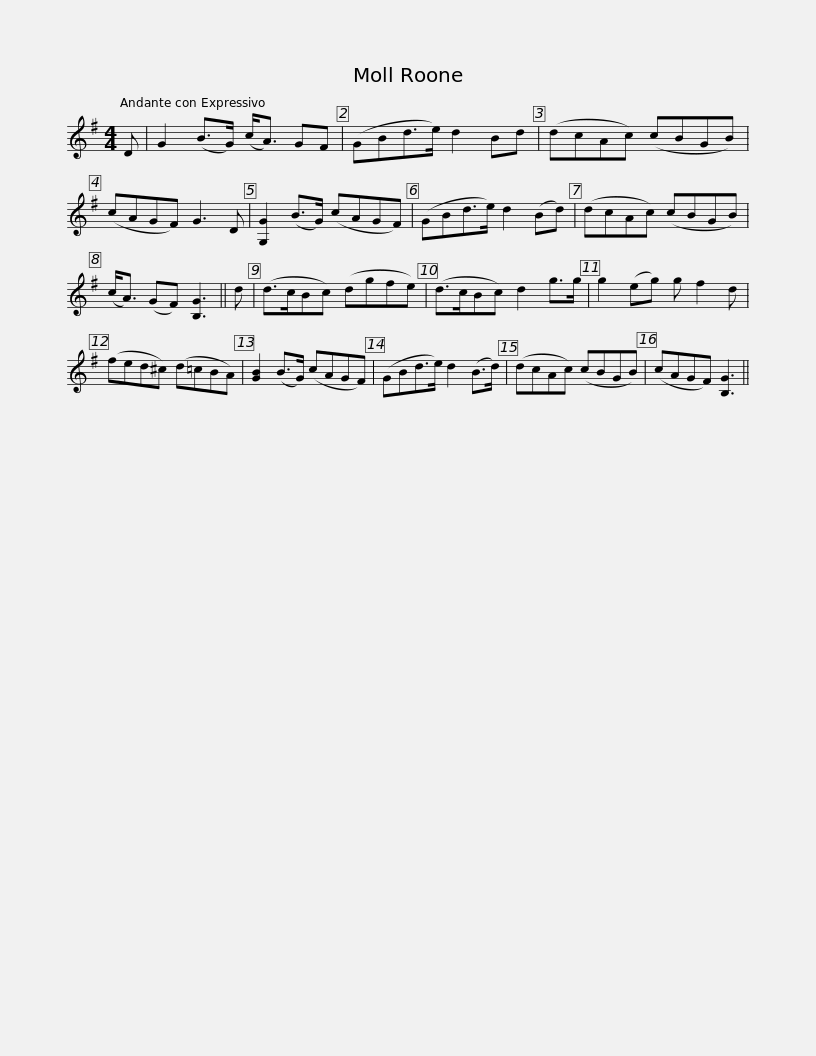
X:1
L:1/8
M:4/4
I:linebreak $
K:G
V:1 treble
V:1
 D | G2 (B>G) (c<A) GF | (GBd>e) d2 Bd | (dcAc) (cBGB) | (cAGF) G3 D | %5
 [G,G]2 (B>G) (cAGF) |$ (GBd>e) d2 (Bd) | (dcAc) (cBGB) | (c<A) (GF) [B,G]3 || d | %10
 (d>cBc) (dgfe) | (d>cBc) d2 g>g | g2 (eg) g f2 d |$ (fed^c) (d=cBA) | [GB]2 (B>G) (cAGF) | %15
 (GBd>e) d2 (B>d) | (dcAc) (cBGB) | (cAGF) [B,G]3 || %18
